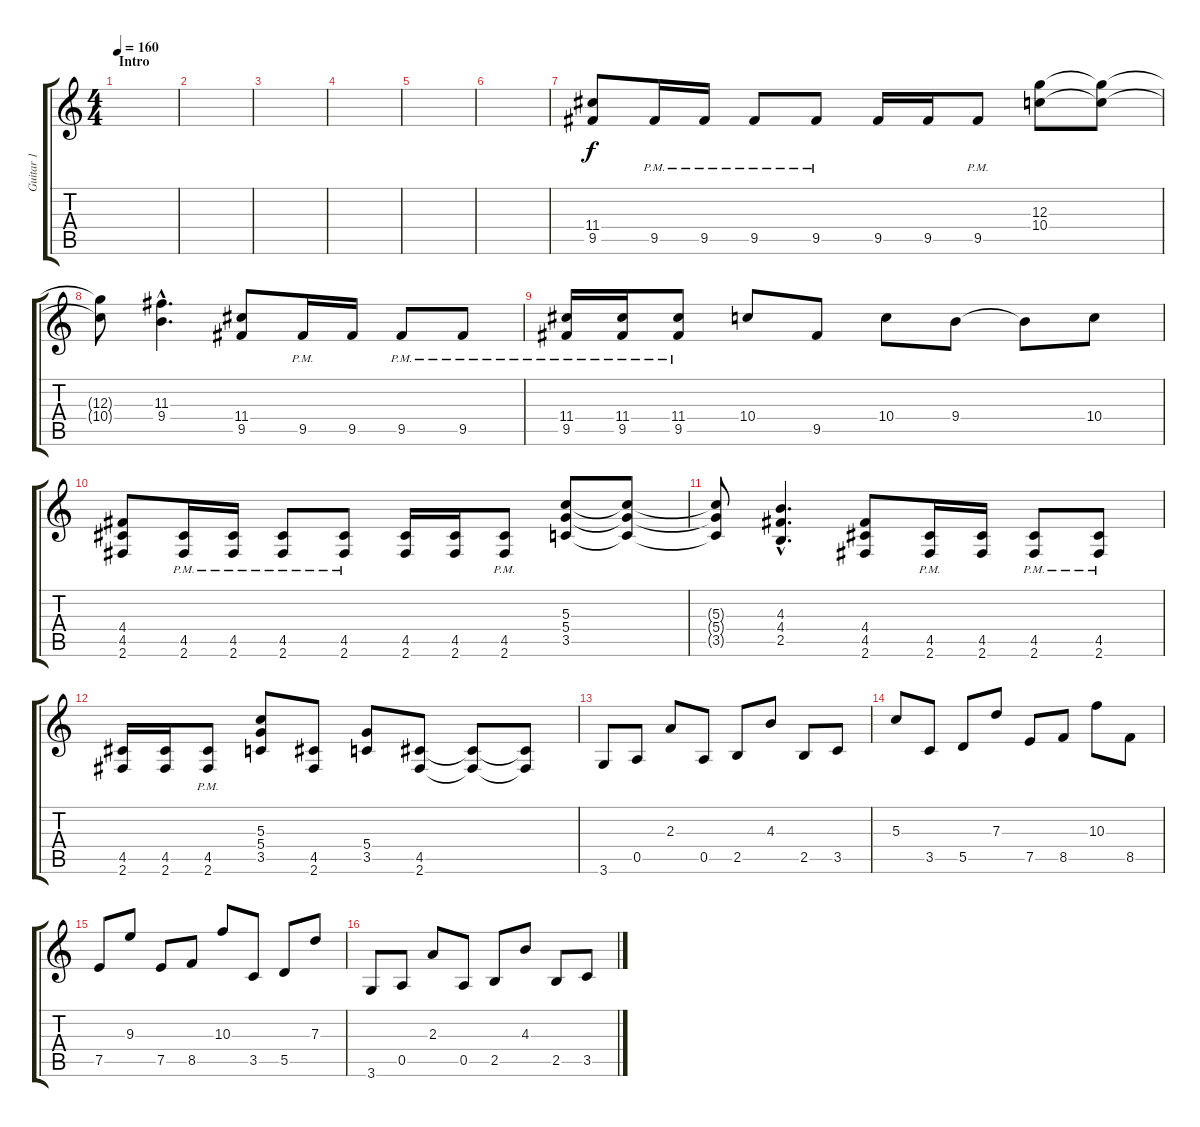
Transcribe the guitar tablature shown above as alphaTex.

\track ("Guitar 1" "Guitar 1") {instrument distortionguitar}
\staff {score tabs}
\tuning (E4 B3 G3 D3 A2 E2) {hide}
\ts (4 4)
\section ("" "Intro")
\tempo 160
\clef g2
\ks c
|
|
|
|
|
|
(11.4 9.5).8 9.5{pm}.16 9.5{pm}.16 9.5{pm}.8 9.5{pm}.8 9.5.16 9.5.16 9.5{pm}.8 (12.3 10.4).8 (12.3{t} 10.4{t}).8 |
(12.3{t} 10.4{t}).8 (11.3{hac} 9.4{hac}).4{d} (11.4 9.5).8 9.5{pm}.16 9.5.16 9.5{pm}.8 9.5{pm}.8 |
(11.4{pm} 9.5{pm}).16 (11.4{pm} 9.5{pm}).16 (11.4 9.5{pm}).8 10.4.8 9.5.8 10.4.8 9.4.8 9.4{t}.8 10.4.8 |
(4.4 4.5 2.6).8 (4.5{pm} 2.6{pm}).16 (4.5{pm} 2.6{pm}).16 (4.5{pm} 2.6{pm}).8 (4.5{pm} 2.6{pm}).8 (4.5 2.6).16 (4.5 2.6).16 (4.5{pm} 2.6{pm}).8 (5.3 5.4 3.5).8 (5.3{t} 5.4{t} 3.5{t}).8 |
(5.3{t} 5.4{t} 3.5{t}).8 (4.3{hac} 4.4{hac} 2.5{hac}).4{d} (4.4 4.5 2.6).8 (4.5{pm} 2.6{pm}).16 (4.5 2.6).16 (4.5{pm} 2.6{pm}).8 (4.5{pm} 2.6{pm}).8 |
(4.5 2.6).16 (4.5 2.6).16 (4.5{pm} 2.6{pm}).8 (5.3 5.4 3.5).8 (4.5 2.6).8 (5.4 3.5).8 (4.5 2.6).8 (4.5{t} 2.6{t}).8 (4.5{t} 2.6{t}).8 |
3.6.8 0.5.8 2.3.8 0.5.8 2.5.8 4.3.8 2.5.8 3.5.8 |
5.3.8 3.5.8 5.5.8 7.3.8 7.5.8 8.5.8 10.3.8 8.5.8 |
7.5.8 9.3.8 7.5.8 8.5.8 10.3.8 3.5.8 5.5.8 7.3.8 |
3.6.8 0.5.8 2.3.8 0.5.8 2.5.8 4.3.8 2.5.8 3.5.8
